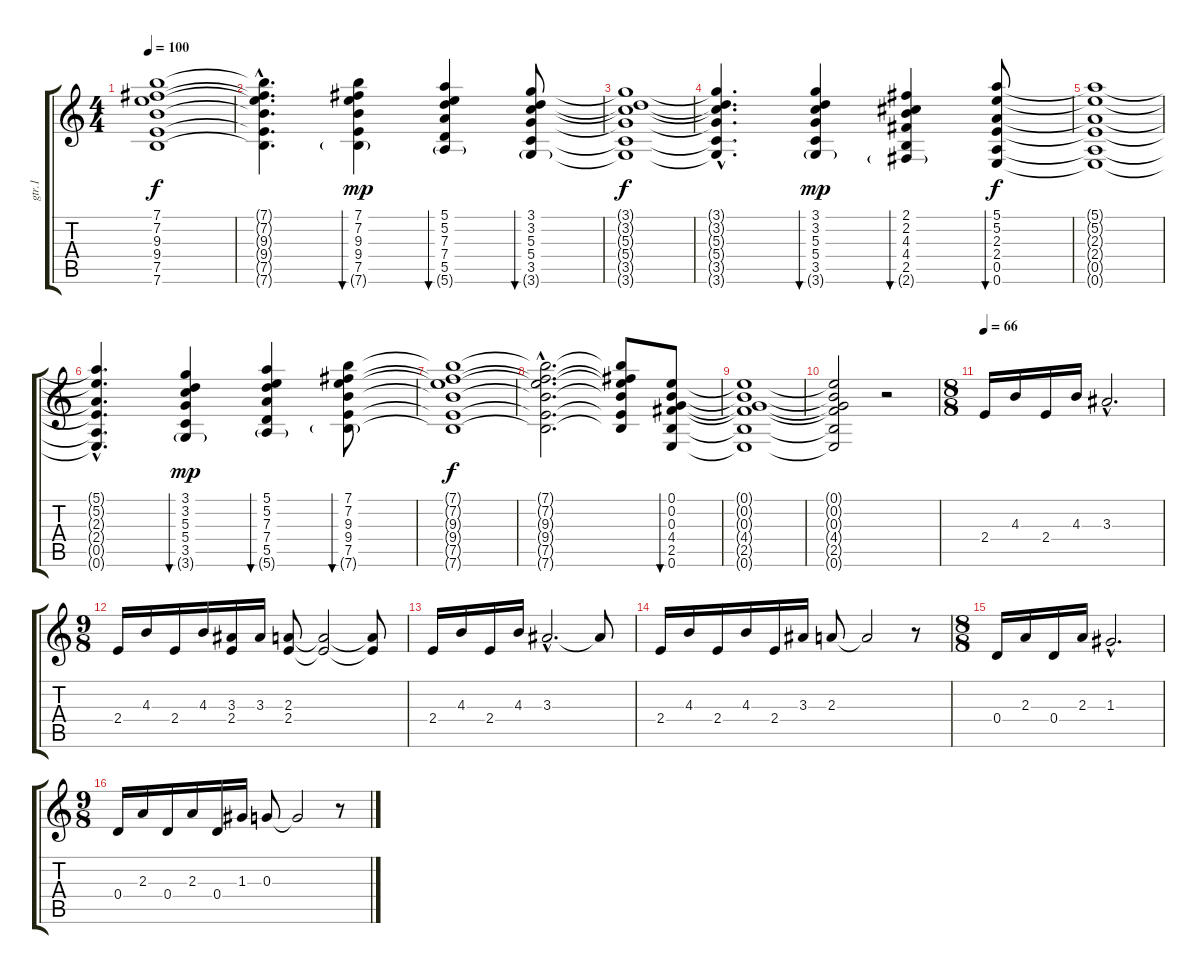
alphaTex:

\track ("gtr.1" "gtr.1") {instrument electricguitarclean}
\staff {score tabs}
\tuning (E4 B3 G3 D3 A2 E2) {hide}
\ts (4 4)
\tempo 100
\clef g2
\ks c
(7.1{t} 7.2{t} 9.3{t} 9.4{t} 7.5{t} 7.6{t}).1{dy f} |
(7.1{hac t} 7.2{hac t} 9.3{hac t} 9.4{hac t} 7.5{hac t} 7.6{hac t}).4{d} (7.1 7.2 9.3 9.4 7.5 7.6{g}).4{bu 60 dy mp} (5.1 5.2 7.3 7.4 5.5 5.6{g}).4{bu 60} (3.1 3.2 5.3 5.4 3.5 3.6{g}).8{bu 60} |
(3.1{t} 3.2{t} 5.3{t} 5.4{t} 3.5{t} 3.6{t}).1{dy f} |
(3.1{hac t} 3.2{hac t} 5.3{hac t} 5.4{hac t} 3.5{hac t} 3.6{hac t}).4{d} (3.1 3.2 5.3 5.4 3.5 3.6{g}).4{bu 60 dy mp} (2.1 2.2 4.3 4.4 2.5 2.6{g}).4{bu 60} (5.1 5.2 2.3 2.4 0.5 0.6).8{bu 60 dy f} |
(5.1{t} 5.2{t} 2.3{t} 2.4{t} 0.5{t} 0.6{t}).1 |
(5.1{hac t} 5.2{hac t} 2.3{hac t} 2.4{hac t} 0.5{hac t} 0.6{hac t}).4{d} (3.1 3.2 5.3 5.4 3.5 3.6{g}).4{bu 60 dy mp} (5.1 5.2 7.3 7.4 5.5 5.6{g}).4{bu 60} (7.1 7.2 9.3 9.4 7.5 7.6{g}).8{bu 60} |
(7.1{t} 7.2{t} 9.3{t} 9.4{t} 7.5{t} 7.6{t}).1{dy f} |
(7.1{hac t} 7.2{hac t} 9.3{hac t} 9.4{hac t} 7.5{hac t} 7.6{hac t}).2{d} (7.1{t} 7.2{t} 9.3{t} 9.4{t} 7.5{t} 7.6{t}).8 (0.1 0.2 0.3 4.4 2.5 0.6).8{bu 60} |
(0.1{t} 0.2{t} 0.3{t} 4.4{t} 2.5{t} 0.6{t}).1 |
(0.1{t} 0.2{t} 0.3{t} 4.4{t} 2.5{t} 0.6{t}).2 r.2 |
\ts (8 8)
\tempo 66
2.4.16{instrument electricguitarclean} 4.3.16 2.4.16 4.3.16 3.3{hac}.2{d} |
\ts (9 8)
2.4.16 4.3.16 2.4.16 4.3.16 (3.3 2.4).16 3.3.16 (2.3 2.4).8 (2.3{t} 2.4{t}).2 (2.3{t} 2.4{t}).8 |
2.4.16 4.3.16 2.4.16 4.3.16 3.3{hac}.2{d} 3.3{t}.8 |
2.4.16 4.3.16 2.4.16 4.3.16 2.4.16 3.3.16 2.3.8 2.3{t}.2 r.8 |
\ts (8 8)
0.4.16 2.3.16 0.4.16 2.3.16 1.3{hac}.2{d} |
\ts (9 8)
0.4.16 2.3.16 0.4.16 2.3.16 0.4.16 1.3.16 0.3.8 0.3{t}.2 r.8
